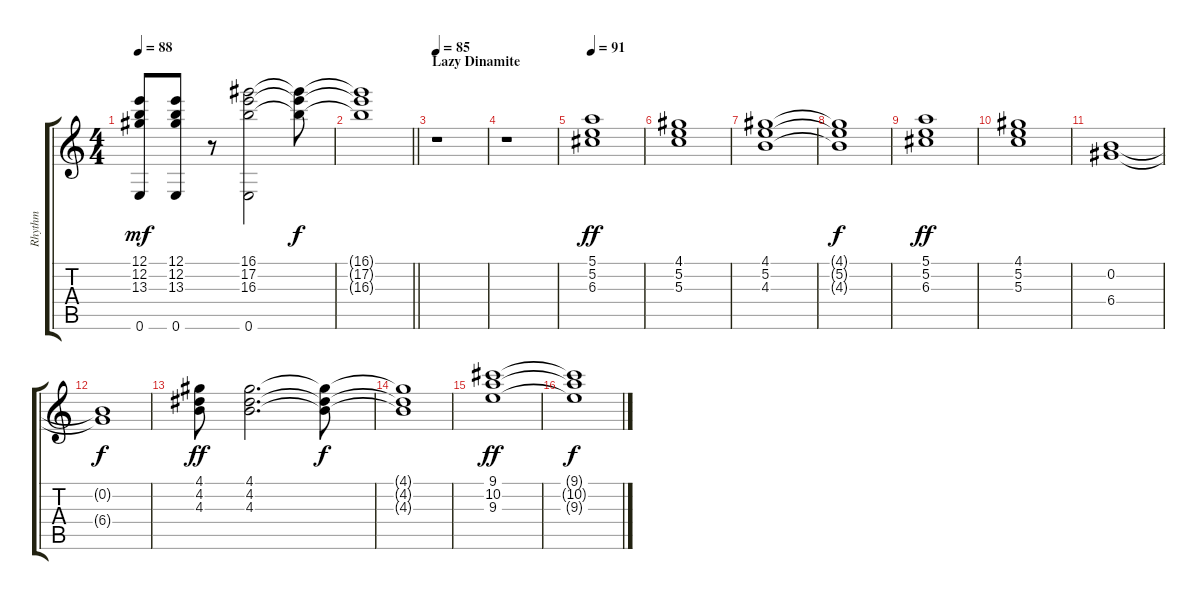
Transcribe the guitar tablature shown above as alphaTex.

\track ("Rhythm" "Rhythm") {instrument acousticguitarsteel}
\staff {score tabs}
\tuning (E4 B3 G3 D3 A2 E2) {hide}
\ts (4 4)
\tempo 88
\clef g2
\ks c
(12.1 12.2 13.3 0.6).8{dy mf} (12.1 12.2 13.3 0.6).8 r.8 (16.1 17.2 16.3 0.6).2 (16.1{t} 17.2{t} 16.3{t}).8{dy f} |
\barLineRight lightlight
(16.1{t} 17.2{t} 16.3{t}).1 |
\section ("" "Lazy Dinamite")
\tempo 85
r.1 |
r.1 |
\tempo 91
(5.1 5.2 6.3).1{dy ff} |
(4.1 5.2 5.3).1 |
(4.1 5.2 4.3).1 |
(4.1{t} 5.2{t} 4.3{t}).1{dy f} |
(5.1 5.2 6.3).1{dy ff} |
(4.1 5.2 5.3).1 |
(0.2 6.4).1 |
(0.2{t} 6.4{t}).1{dy f} |
(4.1 4.2 4.3).8{dy ff} (4.1 4.2 4.3).2{d} (4.1{t} 4.2{t} 4.3{t}).8{dy f} |
(4.1{t} 4.2{t} 4.3{t}).1 |
(9.1 10.2 9.3).1{dy ff} |
(9.1{t} 10.2{t} 9.3{t}).1{dy f}
